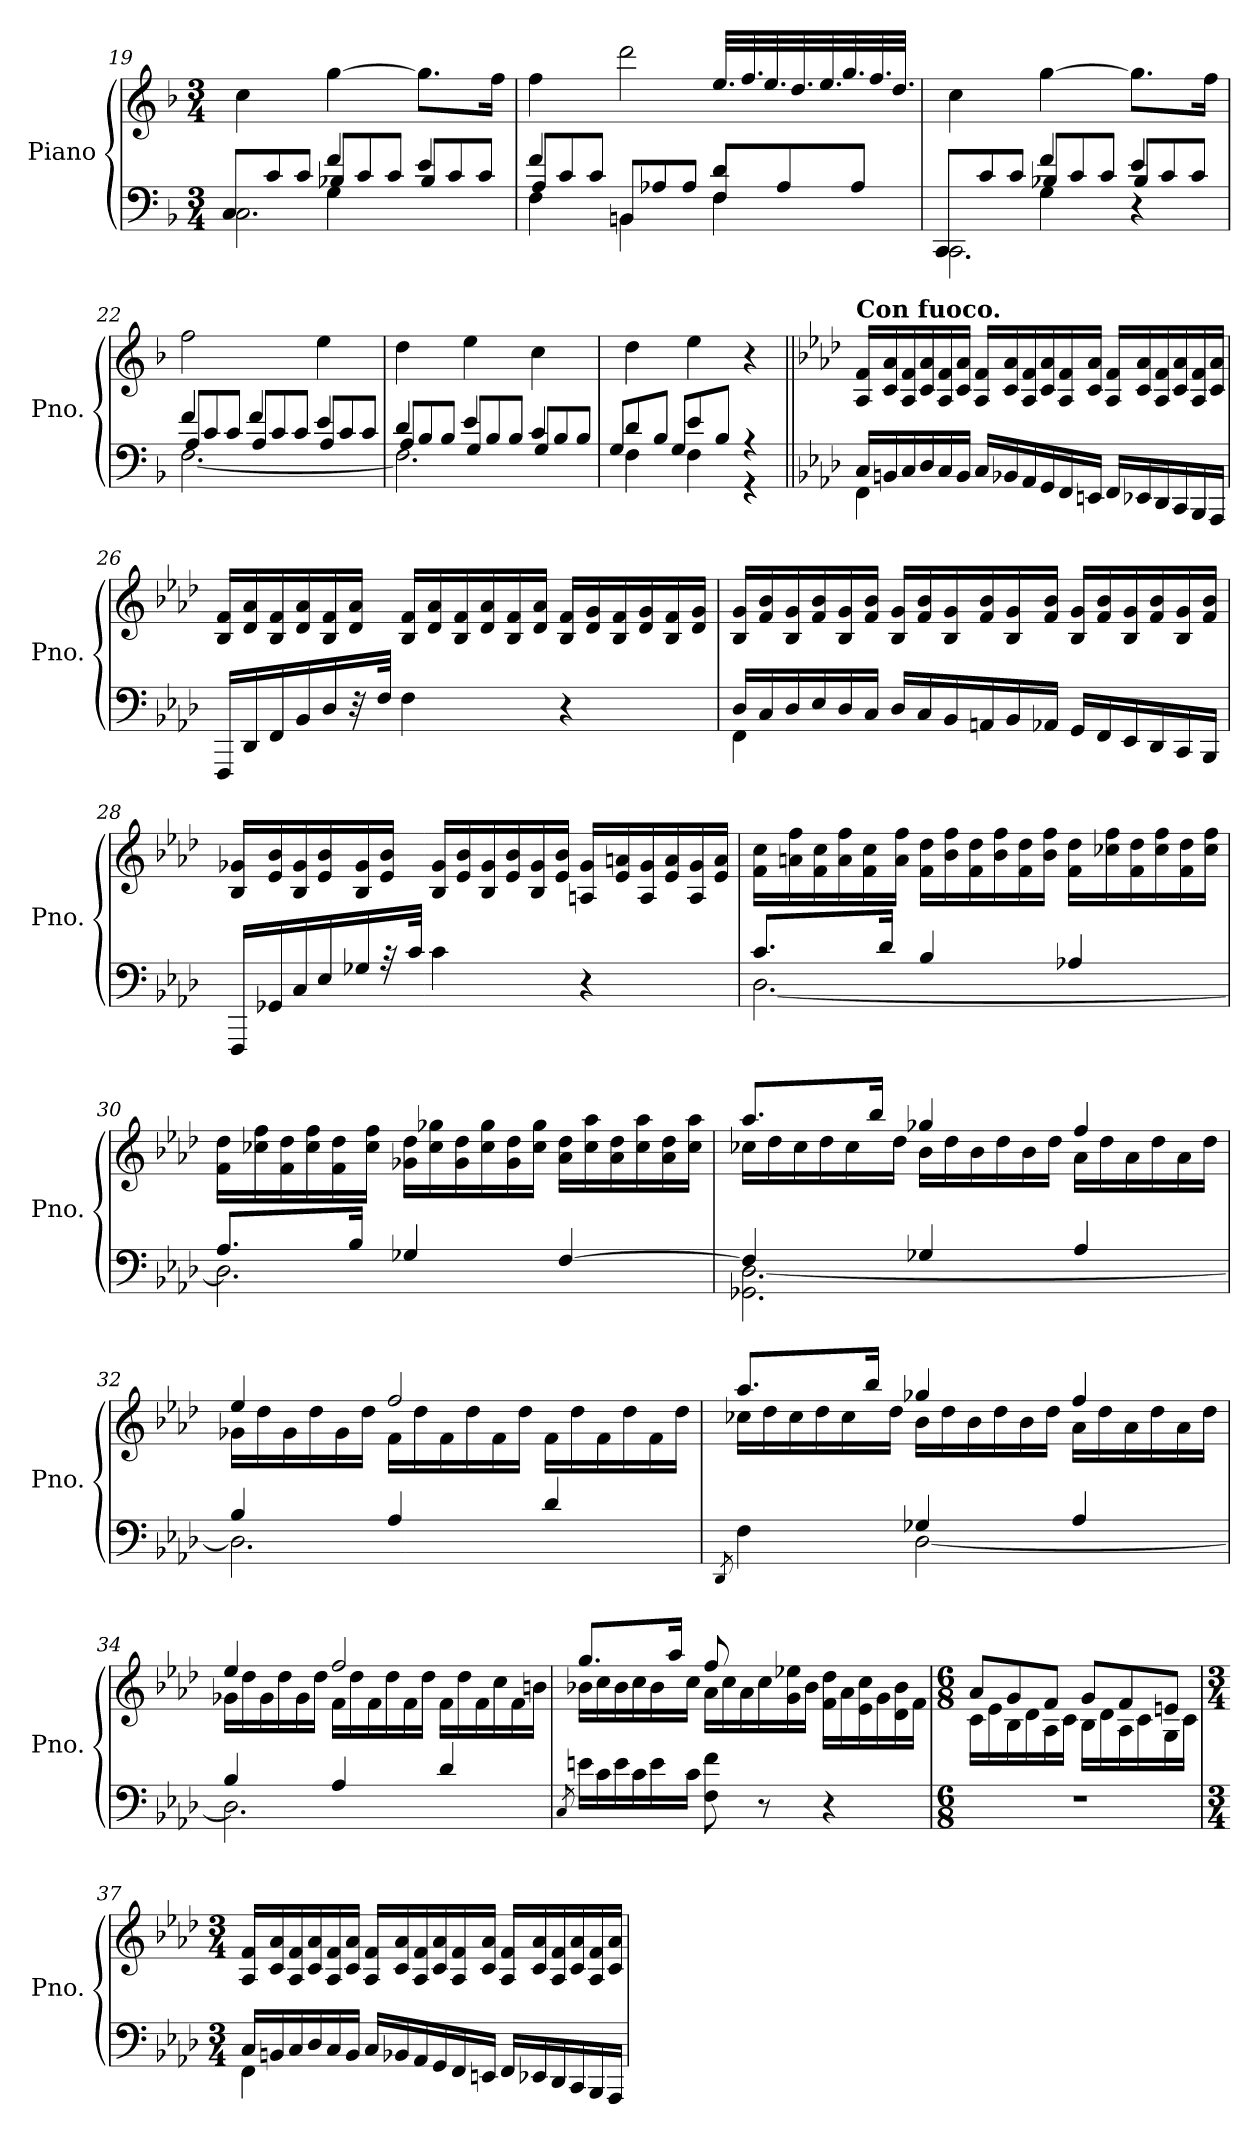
**kern	**kern
*part1	*part1
*staff2	*staff1
*I"Piano	*
*I'Pno.	*
*clefF4	*clefG2
*k[b-]	*k[b-]
*M3/4	*M3/4
=19	=19
*^	*
*	*^	*
*	*	*Xtuplet	*
*	*	*^	*
4ryy	2.C\	12C/L	4ryy	4cc\
.	.	12c/	.	.
.	.	12c/J	.	.
4f/	.	12B-X/L	4G\	[4gg\
.	.	12c/	.	.
.	.	12c/J	.	.
4e/	.	12B-/L	4ryy	8.gg\L]
.	.	12c/	.	.
.	.	12c/J	.	.
.	.	.	.	16ff\Jk
*	*	*v	*v	*
!!LO:LB:g=z
=20	=20	=20	=20
*	*	*	*^
4f/	4F\	12A/L	4ff\	2ryy
.	.	12c/	.	.
.	.	12c/J	.	.
4ryy	4BBn\	12BB/L	2ddd\	.
.	.	12A-X/	.	.
.	.	12A-/J	.	.
*	*	*	*	*Xtuplet
4d/	4F\	12F/L	.	48.ee!/L
.	.	.	.	48.ff!/
.	.	.	.	48.ee!/
.	.	12A-/	.	.
.	.	.	.	48.dd!/
.	.	.	.	48.ee!/
.	.	.	.	48.gg!/
.	.	12A-/J	.	.
.	.	.	.	48.ff!/
.	.	.	.	48.dd!/J
*	*	*	*v	*v
=21	=21	=21	=21
*	*	*^	*
4ryy	2.CC\	12CC/L	4ryy	4cc\
.	.	12c/	.	.
.	.	12c/J	.	.
4f/	.	12B-X/L	4G\	[4gg\
.	.	12c/	.	.
.	.	12c/J	.	.
4e/	.	12B-/L	4r	8.gg\L]
.	.	12c/	.	.
.	.	12c/J	.	.
.	.	.	.	16ff\Jk
*	*	*v	*v	*
=22	=22	=22	=22
4f/	[2.F\	12A/L	2ff\
.	.	12c/	.
.	.	12c/J	.
4f/	.	12A/L	.
.	.	12c/	.
.	.	12c/J	.
4e/	.	12A/L	4ee\
.	.	12c/	.
.	.	12c/J	.
!!LO:LB:g=z
=23	=23	=23	=23
4d/	2.F\]	12A/L	4dd\
.	.	12B-/	.
.	.	12B-/J	.
4e/	.	12G/L	4ee\
.	.	12B-/	.
.	.	12B-/J	.
4c/	.	12G/L	4cc\
.	.	12B-/	.
.	.	12B-/J	.
=24	=24	=24	=24
4d/	4F\	8G/L	4dd\
.	.	8B-/J	.
4e/	4F\	8G/L	4ee\
.	.	8B-/J	.
4rGG	4rA	4rGG	4r
*v	*v	*v	*
!!LO:LB:g=z
=25||	=25||
*k[b-e-a-d-]	*k[b-e-a-d-]
*	*MM84
*^	*
*	*^	*
!	!	!	!LO:TX:a:B:t=Con fuoco.
*	*v	*v	*
24C/LL	4FF\	24A-/ 24f/LL
24BBn/	.	24c/ 24a-/
24C/	.	24A-/ 24f/
24D-/	.	24c/ 24a-/
24C/	.	24A-/ 24f/
24BB/JJ	.	24c/ 24a-/JJ
24C/LL	2ryy	24A-/ 24f/LL
24BB-X/	.	24c/ 24a-/
24AA-/	.	24A-/ 24f/
24GG/	.	24c/ 24a-/
24FF/	.	24A-/ 24f/
24EEn/JJ	.	24c/ 24a-/JJ
24FF/LL	.	24A-/ 24f/LL
24EE-X/	.	24c/ 24a-/
24DD-/	.	24A-/ 24f/
24CC/	.	24c/ 24a-/
24BBB-/	.	24A-/ 24f/
24AAA-/JJ	.	24c/ 24a-/JJ
*v	*v	*
!!LO:LB:g=z
=26	=26
24FFF/LL	24B-/ 24f/LL
24DD-/	24d-/ 24a-/
24FF/	24B-/ 24f/
24BB-/	24d-/ 24a-/
24D-/	24B-/ 24f/
48r	24d-/ 24a-/JJ
48F/JJk	.
4F\	24B-/ 24f/LL
.	24d-/ 24a-/
.	24B-/ 24f/
.	24d-/ 24a-/
.	24B-/ 24f/
.	24d-/ 24a-/JJ
4r	24B-/ 24f/LL
.	24d-/ 24g/
.	24B-/ 24f/
.	24d-/ 24g/
.	24B-/ 24f/
.	24d-/ 24g/JJ
=27	=27
*^	*
24D-/LL	4FF\	24B-/ 24g/LL
24C/	.	24f/ 24b-/
24D-/	.	24B-/ 24g/
24E-/	.	24f/ 24b-/
24D-/	.	24B-/ 24g/
24C/JJ	.	24f/ 24b-/JJ
24D-/LL	2ryy	24B-/ 24g/LL
24C/	.	24f/ 24b-/
24BB-/	.	24B-/ 24g/
24AAn/	.	24f/ 24b-/
24BB-/	.	24B-/ 24g/
24AA-X/JJ	.	24f/ 24b-/JJ
24GG/LL	.	24B-/ 24g/LL
24FF/	.	24f/ 24b-/
24EE-/	.	24B-/ 24g/
24DD-/	.	24f/ 24b-/
24CC/	.	24B-/ 24g/
24BBB-/JJ	.	24f/ 24b-/JJ
*v	*v	*
!!LO:LB:g=z
=28	=28
24FFF/LL	24B-/ 24g-X/LL
24GG-X/	24e-/ 24b-/
24C/	24B-/ 24g-/
24E-/	24e-/ 24b-/
24G-X/	24B-/ 24g-/
48r	24e-/ 24b-/JJ
48c/JJk	.
4c\	24B-/ 24g-/LL
.	24e-/ 24b-/
.	24B-/ 24g-/
.	24e-/ 24b-/
.	24B-/ 24g-/
.	24e-/ 24b-/JJ
4r	24An/ 24g-/LL
.	24e-/ 24an/
.	24A/ 24g-/
.	24e-/ 24a/
.	24A/ 24g-/
.	24e-/ 24a/JJ
=29	=29
*^	*
8.c/L	[2.D-\	24f\ 24cc\LL
.	.	24an\ 24ff\
.	.	24f\ 24cc\
.	.	24a\ 24ff\
.	.	24f\ 24cc\
16d-/Jk	.	.
.	.	24a\ 24ff\JJ
4B-/	.	24f\ 24dd-\LL
.	.	24b-\ 24ff\
.	.	24f\ 24dd-\
.	.	24b-\ 24ff\
.	.	24f\ 24dd-\
.	.	24b-\ 24ff\JJ
4A-X/	.	24f\ 24dd-\LL
.	.	24cc-X\ 24ff\
.	.	24f\ 24dd-\
.	.	24cc-\ 24ff\
.	.	24f\ 24dd-\
.	.	24cc-\ 24ff\JJ
!!LO:PB:g=z
=30	=30	=30
8.A-/L	2.D-\]	24f\ 24dd-\LL
.	.	24cc-X\ 24ff\
.	.	24f\ 24dd-\
.	.	24cc-\ 24ff\
.	.	24f\ 24dd-\
16B-/Jk	.	.
.	.	24cc-\ 24ff\JJ
4G-X/	.	24g-X\ 24dd-\LL
.	.	24cc-\ 24gg-X\
.	.	24g-\ 24dd-\
.	.	24cc-\ 24gg-\
.	.	24g-\ 24dd-\
.	.	24cc-\ 24gg-\JJ
[4F/	.	24a-\ 24dd-\LL
.	.	24cc-\ 24aa-\
.	.	24a-\ 24dd-\
.	.	24cc-\ 24aa-\
.	.	24a-\ 24dd-\
.	.	24cc-\ 24aa-\JJ
=31	=31	=31
*	*	*^
4F/]	2.GG-X\ [2.D-\	8.aa-/L	24cc-X\LL
.	.	.	24dd-\
.	.	.	24cc-\
.	.	.	24dd-\
.	.	.	24cc-\
.	.	16bb-/Jk	.
.	.	.	24dd-\JJ
4G-X/	.	4gg-X/	24b-\LL
.	.	.	24dd-\
.	.	.	24b-\
.	.	.	24dd-\
.	.	.	24b-\
.	.	.	24dd-\JJ
4A-/	.	4ff/	24a-\LL
.	.	.	24dd-\
.	.	.	24a-\
.	.	.	24dd-\
.	.	.	24a-\
.	.	.	24dd-\JJ
!!LO:LB:g=z	!!
=32	=32	=32	=32
4B-/	2.D-\]	4ee-/	24g-X\LL
.	.	.	24dd-\
.	.	.	24g-\
.	.	.	24dd-\
.	.	.	24g-\
.	.	.	24dd-\JJ
4A-/	.	2ff/	24f\LL
.	.	.	24dd-\
.	.	.	24f\
.	.	.	24dd-\
.	.	.	24f\
.	.	.	24dd-\JJ
4d-/	.	.	24f\LL
.	.	.	24dd-\
.	.	.	24f\
.	.	.	24dd-\
.	.	.	24f\
.	.	.	24dd-\JJ
=33	=33	=33	=33
8qDD-/	.	.	.
4F\	4ryy	8.aa-/L	24cc-X\LL
.	.	.	24dd-\
.	.	.	24cc-\
.	.	.	24dd-\
.	.	.	24cc-\
.	.	16bb-/Jk	.
.	.	.	24dd-\JJ
4G-X/	[2D-\	4gg-X/	24b-\LL
.	.	.	24dd-\
.	.	.	24b-\
.	.	.	24dd-\
.	.	.	24b-\
.	.	.	24dd-\JJ
4A-/	.	4ff/	24a-\LL
.	.	.	24dd-\
.	.	.	24a-\
.	.	.	24dd-\
.	.	.	24a-\
.	.	.	24dd-\JJ
!!LO:LB:g=z	!!
=34	=34	=34	=34
4B-/	2.D-\]	4ee-/	24g-X\LL
.	.	.	24dd-\
.	.	.	24g-\
.	.	.	24dd-\
.	.	.	24g-\
.	.	.	24dd-\JJ
4A-/	.	2ff/	24f\LL
.	.	.	24dd-\
.	.	.	24f\
.	.	.	24dd-\
.	.	.	24f\
.	.	.	24dd-\JJ
4d-/	.	.	24f\LL
.	.	.	24dd-\
.	.	.	24f\
.	.	.	24cc\
.	.	.	24f\
.	.	.	24bn\JJ
*v	*v	*	*
=35	=35	=35
8qC/	.	.
24en\LL	24b-X\LL	8.gg/L
24c\	24cc\	.
24e\	24b-\	.
24c\	24cc\	.
24e\	24b-\	.
.	.	16aa-/Jk
24c\JJ	24cc\JJ	.
8F\ 8f\	24a-\LL	8ff/
.	24cc\	.
.	24a-\	.
8r	24cc\	4.ryy
.	24g\ 24ee-X\	.
.	24b-\JJ	.
4r	24f\ 24dd-\LL	.
.	24a-\	.
.	24e-\ 24cc\	.
.	24g\	.
.	24d-\ 24b-\	.
.	24f\JJ	.
!!LO:LB:g=z	!!
=36	=36	=36
*M6/8	*M6/8	*
2.r	8a-/L	16c\LL
.	.	16e-\
.	8g/	16B-\
.	.	16d-\
.	8f/J	16A-\
.	.	16c\JJ
.	8g/L	16B-\LL
.	.	16d-\
.	8f/	16A-\
.	.	16c\
.	8en/J	16G\
.	.	16c\JJ
*	*v	*v
=37	=37
*M3/4	*M3/4
*^	*
24C/LL	4FF\	24A-/ 24f/LL
24BBn/	.	24c/ 24a-/
24C/	.	24A-/ 24f/
24D-/	.	24c/ 24a-/
24C/	.	24A-/ 24f/
24BB/JJ	.	24c/ 24a-/JJ
24C/LL	2ryy	24A-/ 24f/LL
24BB-X/	.	24c/ 24a-/
24AA-/	.	24A-/ 24f/
24GG/	.	24c/ 24a-/
24FF/	.	24A-/ 24f/
24EEn/JJ	.	24c/ 24a-/JJ
24FF/LL	.	24A-/ 24f/LL
24EE-X/	.	24c/ 24a-/
24DD-/	.	24A-/ 24f/
24CC/	.	24c/ 24a-/
24BBB-/	.	24A-/ 24f/
24AAA-/JJ	.	24c/ 24a-/JJ
*v	*v	*
=	=
*-	*-
